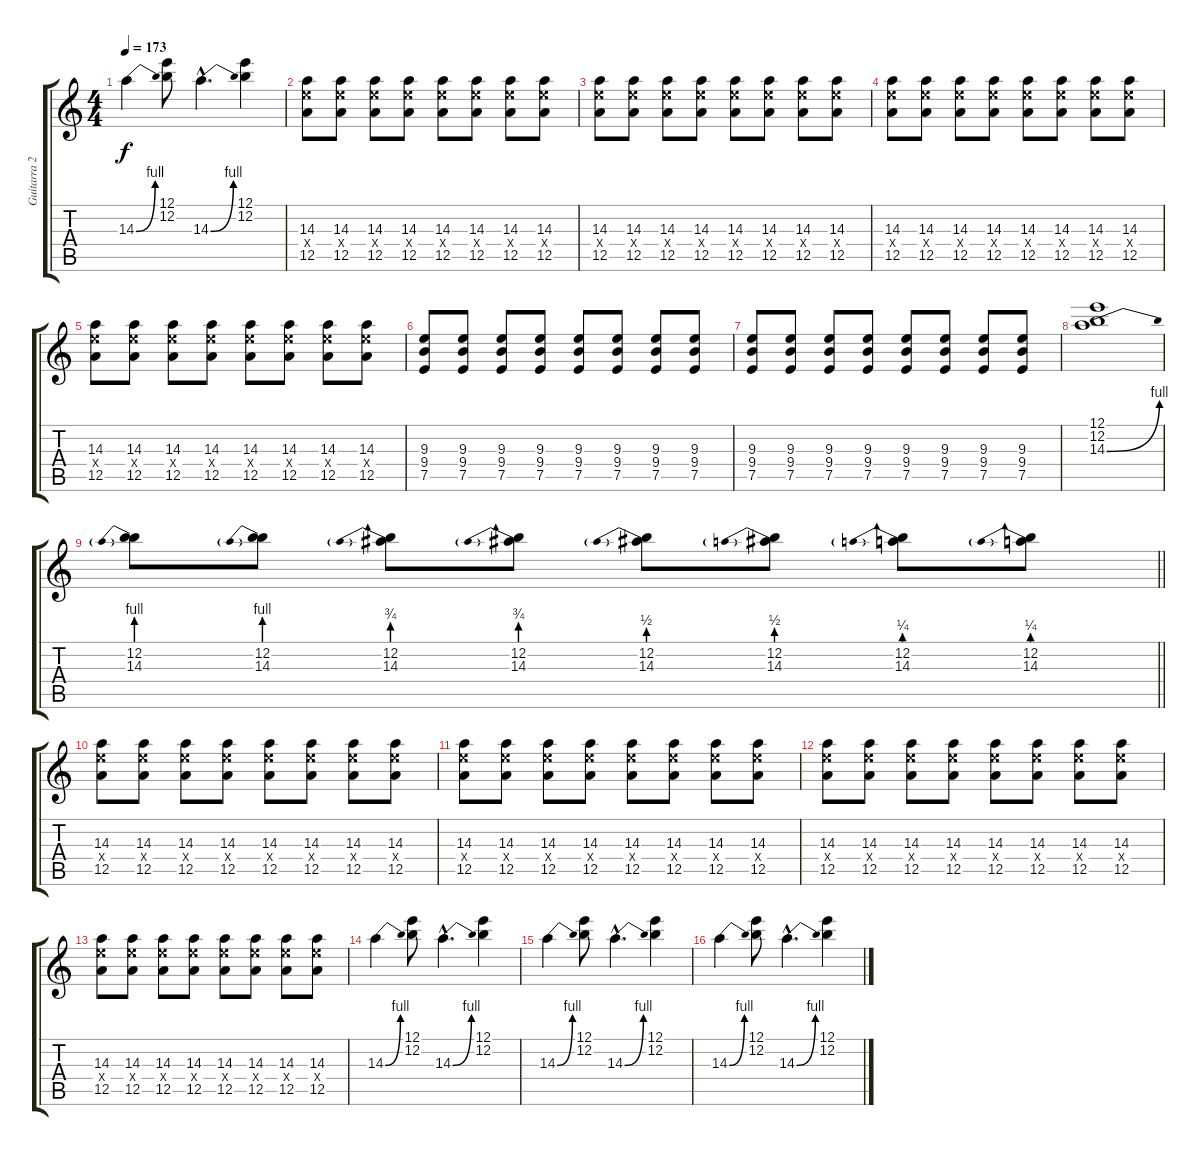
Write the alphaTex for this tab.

\track ("Guitarra 2 - Erik" "Guitarra 2") {instrument distortionguitar}
\staff {score tabs}
\tuning (E4 B3 G3 D3 A2 E2) {hide}
\ts (4 4)
\tempo 173
\clef g2
\ks c
14.3{be (bend 0 0 60 4)}.4{dy f} (12.1 12.2).8 14.3{be (bend 0 0 60 4) hac}.4{d} (12.1 12.2).4 |
(14.3 14.4{x} 12.5).8 (14.3 14.4{x} 12.5).8 (14.3 14.4{x} 12.5).8 (14.3 14.4{x} 12.5).8 (14.3 14.4{x} 12.5).8 (14.3 14.4{x} 12.5).8 (14.3 14.4{x} 12.5).8 (14.3 14.4{x} 12.5).8 |
(14.3 14.4{x} 12.5).8 (14.3 14.4{x} 12.5).8 (14.3 14.4{x} 12.5).8 (14.3 14.4{x} 12.5).8 (14.3 14.4{x} 12.5).8 (14.3 14.4{x} 12.5).8 (14.3 14.4{x} 12.5).8 (14.3 14.4{x} 12.5).8 |
(14.3 14.4{x} 12.5).8 (14.3 14.4{x} 12.5).8 (14.3 14.4{x} 12.5).8 (14.3 14.4{x} 12.5).8 (14.3 14.4{x} 12.5).8 (14.3 14.4{x} 12.5).8 (14.3 14.4{x} 12.5).8 (14.3 14.4{x} 12.5).8 |
(14.3 14.4{x} 12.5).8 (14.3 14.4{x} 12.5).8 (14.3 14.4{x} 12.5).8 (14.3 14.4{x} 12.5).8 (14.3 14.4{x} 12.5).8 (14.3 14.4{x} 12.5).8 (14.3 14.4{x} 12.5).8 (14.3 14.4{x} 12.5).8 |
(9.3 9.4 7.5).8 (9.3 9.4 7.5).8 (9.3 9.4 7.5).8 (9.3 9.4 7.5).8 (9.3 9.4 7.5).8 (9.3 9.4 7.5).8 (9.3 9.4 7.5).8 (9.3 9.4 7.5).8 |
(9.3 9.4 7.5).8 (9.3 9.4 7.5).8 (9.3 9.4 7.5).8 (9.3 9.4 7.5).8 (9.3 9.4 7.5).8 (9.3 9.4 7.5).8 (9.3 9.4 7.5).8 (9.3 9.4 7.5).8 |
(12.1 12.2 14.3{be (bend 0 0 60 4)}).1{instrument distortionguitar} |
\barLineRight lightlight
(12.2 14.3{be (prebend 0 4 60 4)}).8 (12.2 14.3{be (prebend 0 4 60 4)}).8 (12.2 14.3{be (prebend 0 3 60 3)}).8 (12.2 14.3{be (prebend 0 3 60 3)}).8 (12.2 14.3{be (prebend 0 2 60 2)}).8 (12.2 14.3{be (prebend 0 2 60 2)}).8 (12.2 14.3{be (prebend 0 1 60 1)}).8 (12.2 14.3{be (prebend 0 1 60 1)}).8 |
(14.3 14.4{x} 12.5).8{volume 10 instrument distortionguitar} (14.3 14.4{x} 12.5).8 (14.3 14.4{x} 12.5).8 (14.3 14.4{x} 12.5).8 (14.3 14.4{x} 12.5).8 (14.3 14.4{x} 12.5).8 (14.3 14.4{x} 12.5).8 (14.3 14.4{x} 12.5).8 |
(14.3 14.4{x} 12.5).8 (14.3 14.4{x} 12.5).8 (14.3 14.4{x} 12.5).8 (14.3 14.4{x} 12.5).8 (14.3 14.4{x} 12.5).8 (14.3 14.4{x} 12.5).8 (14.3 14.4{x} 12.5).8 (14.3 14.4{x} 12.5).8 |
(14.3 14.4{x} 12.5).8 (14.3 14.4{x} 12.5).8 (14.3 14.4{x} 12.5).8 (14.3 14.4{x} 12.5).8 (14.3 14.4{x} 12.5).8 (14.3 14.4{x} 12.5).8 (14.3 14.4{x} 12.5).8 (14.3 14.4{x} 12.5).8 |
(14.3 14.4{x} 12.5).8 (14.3 14.4{x} 12.5).8 (14.3 14.4{x} 12.5).8 (14.3 14.4{x} 12.5).8 (14.3 14.4{x} 12.5).8 (14.3 14.4{x} 12.5).8 (14.3 14.4{x} 12.5).8 (14.3 14.4{x} 12.5).8 |
14.3{be (bend 0 0 60 4)}.4 (12.1 12.2).8 14.3{be (bend 0 0 60 4) hac}.4{d} (12.1 12.2).4 |
14.3{be (bend 0 0 60 4)}.4 (12.1 12.2).8 14.3{be (bend 0 0 60 4) hac}.4{d} (12.1 12.2).4 |
14.3{be (bend 0 0 60 4)}.4 (12.1 12.2).8 14.3{be (bend 0 0 60 4) hac}.4{d} (12.1 12.2).4
